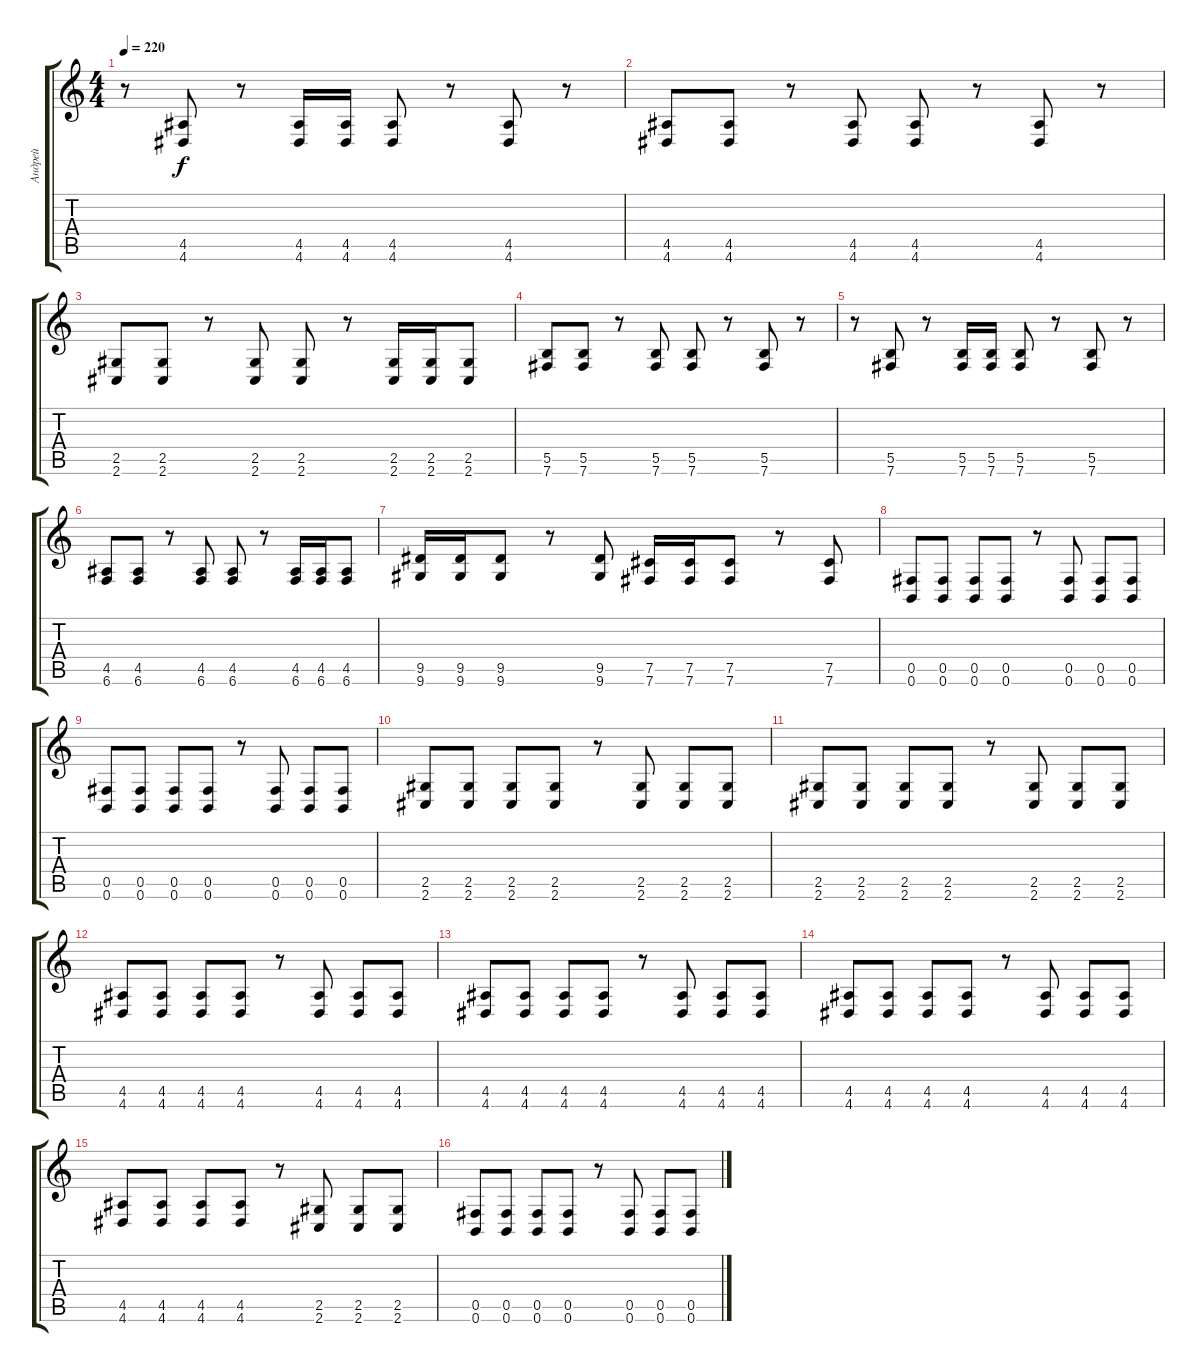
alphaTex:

\track ("Андрей" "Андрей") {instrument overdrivenguitar}
\staff {score tabs}
\tuning (Db4 Ab3 E3 B2 Gb2 B1) {hide}
\ts (4 4)
\tempo 220
\clef g2
\ks c
r.8{dy f} (4.5 4.6).8 r.8 (4.5 4.6).16 (4.5 4.6).16 (4.5 4.6).8 r.8 (4.5 4.6).8 r.8 |
(4.5 4.6).8 (4.5 4.6).8 r.8 (4.5 4.6).8 (4.5 4.6).8 r.8 (4.5 4.6).8 r.8 |
(2.5 2.6).8 (2.5 2.6).8 r.8 (2.5 2.6).8 (2.5 2.6).8 r.8 (2.5 2.6).16 (2.5 2.6).16 (2.5 2.6).8 |
(5.5 7.6).8 (5.5 7.6).8 r.8 (5.5 7.6).8 (5.5 7.6).8 r.8 (5.5 7.6).8 r.8 |
r.8 (5.5 7.6).8 r.8 (5.5 7.6).16 (5.5 7.6).16 (5.5 7.6).8 r.8 (5.5 7.6).8 r.8 |
(4.5 6.6).8 (4.5 6.6).8 r.8 (4.5 6.6).8 (4.5 6.6).8 r.8 (4.5 6.6).16 (4.5 6.6).16 (4.5 6.6).8 |
(9.5 9.6).16 (9.5 9.6).16 (9.5 9.6).8 r.8 (9.5 9.6).8 (7.5 7.6).16 (7.5 7.6).16 (7.5 7.6).8 r.8 (7.5 7.6).8 |
(0.5 0.6).8 (0.5 0.6).8 (0.5 0.6).8 (0.5 0.6).8 r.8 (0.5 0.6).8 (0.5 0.6).8 (0.5 0.6).8 |
(0.5 0.6).8 (0.5 0.6).8 (0.5 0.6).8 (0.5 0.6).8 r.8 (0.5 0.6).8 (0.5 0.6).8 (0.5 0.6).8 |
(2.5 2.6).8 (2.5 2.6).8 (2.5 2.6).8 (2.5 2.6).8 r.8 (2.5 2.6).8 (2.5 2.6).8 (2.5 2.6).8 |
(2.5 2.6).8 (2.5 2.6).8 (2.5 2.6).8 (2.5 2.6).8 r.8 (2.5 2.6).8 (2.5 2.6).8 (2.5 2.6).8 |
(4.5 4.6).8 (4.5 4.6).8 (4.5 4.6).8 (4.5 4.6).8 r.8 (4.5 4.6).8 (4.5 4.6).8 (4.5 4.6).8 |
(4.5 4.6).8 (4.5 4.6).8 (4.5 4.6).8 (4.5 4.6).8 r.8 (4.5 4.6).8 (4.5 4.6).8 (4.5 4.6).8 |
(4.5 4.6).8 (4.5 4.6).8 (4.5 4.6).8 (4.5 4.6).8 r.8 (4.5 4.6).8 (4.5 4.6).8 (4.5 4.6).8 |
(4.5 4.6).8 (4.5 4.6).8 (4.5 4.6).8 (4.5 4.6).8 r.8 (2.5 2.6).8 (2.5 2.6).8 (2.5 2.6).8 |
(0.5 0.6).8 (0.5 0.6).8 (0.5 0.6).8 (0.5 0.6).8 r.8 (0.5 0.6).8 (0.5 0.6).8 (0.5 0.6).8
